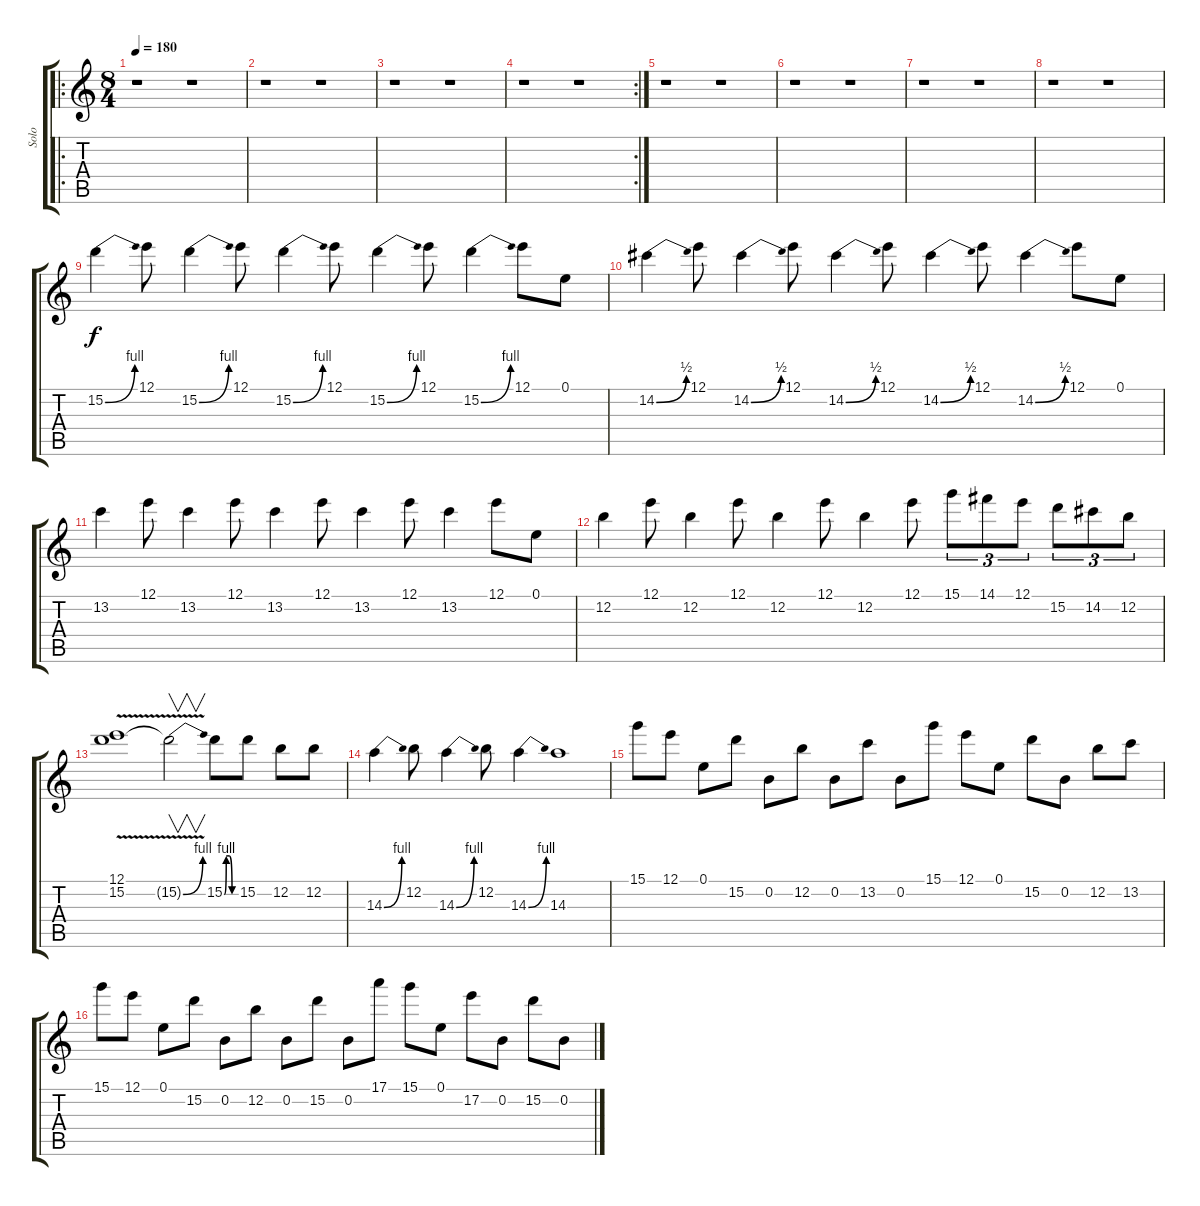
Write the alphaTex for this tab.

\track ("Solo" "Solo") {instrument distortionguitar}
\staff {score tabs}
\tuning (E4 B3 G3 D3 A2 E2) {hide}
\ro
\ts (8 4)
\tempo 180
\clef g2
\ks c
r.1{dy f} r.1 |
r.1 r.1 |
r.1 r.1 |
\rc 2
r.1 r.1 |
r.1 r.1 |
r.1 r.1 |
r.1 r.1 |
r.1 r.1 |
15.2{be (bend 0 0 60 4)}.4 12.1.8 15.2{be (bend 0 0 60 4)}.4 12.1.8 15.2{be (bend 0 0 60 4)}.4 12.1.8 15.2{be (bend 0 0 60 4)}.4 12.1.8 15.2{be (bend 0 0 60 4)}.4 12.1.8 0.1.8 |
14.2{be (bend 0 0 60 2)}.4 12.1.8 14.2{be (bend 0 0 60 2)}.4 12.1.8 14.2{be (bend 0 0 60 2)}.4 12.1.8 14.2{be (bend 0 0 60 2)}.4 12.1.8 14.2{be (bend 0 0 60 2)}.4 12.1.8 0.1.8 |
13.2.4 12.1.8 13.2.4 12.1.8 13.2.4 12.1.8 13.2.4 12.1.8 13.2.4 12.1.8 0.1.8 |
12.2.4 12.1.8 12.2.4 12.1.8 12.2.4 12.1.8 12.2.4 12.1.8 15.1.8{tu (3 2)} 14.1.8{tu (3 2)} 12.1.8{tu (3 2)} 15.2.8{tu (3 2)} 14.2.8{tu (3 2)} 12.2.8{tu (3 2)} |
(12.1{v} 15.2{v}).1 15.2{be (bend 0 0 60 4) t}.2{v} 15.2{be (custom 0 0 10 4 25 4 40 0 60 0)}.8 15.2.8 12.2.8 12.2.8 |
14.3{be (bend 0 0 60 4)}.4 12.2.8 14.3{be (bend 0 0 60 4)}.4 12.2.8 14.3{be (bend 0 0 60 4)}.4 14.3.1 |
15.1.8 12.1.8 0.1.8 15.2.8 0.2.8 12.2.8 0.2.8 13.2.8 0.2.8 15.1.8 12.1.8 0.1.8 15.2.8 0.2.8 12.2.8 13.2.8 |
15.1.8 12.1.8 0.1.8 15.2.8 0.2.8 12.2.8 0.2.8 15.2.8 0.2.8 17.1.8 15.1.8 0.1.8 17.2.8 0.2.8 15.2.8 0.2.8
